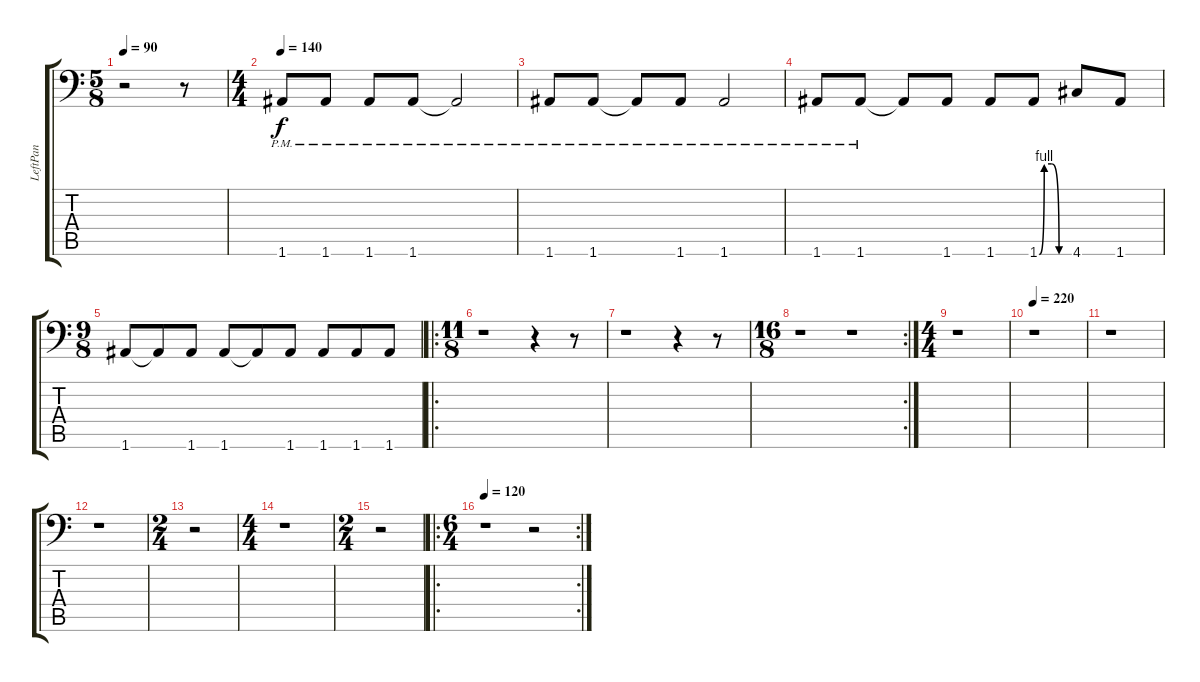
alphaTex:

\track ("LeftPan" "LeftPan") {instrument distortionguitar}
\staff {score tabs}
\tuning (B3 Ab3 D3 A2 E2 A1) {hide}
\ts (5 8)
\tempo 90
\clef f4
\ks c
r.2{dy f} r.8 |
\ts (4 4)
\tempo 140
1.6{pm}.8 1.6{pm}.8 1.6{pm}.8 1.6{pm}.8 1.6{pm t}.2 |
1.6{pm}.8 1.6{pm}.8 1.6{pm t}.8 1.6{pm}.8 1.6{pm}.2 |
1.6{pm}.8 1.6{pm}.8 1.6{t}.8 1.6.8 1.6.8 1.6{be (custom 0 0 10 4 25 4 40 0 60 0)}.8 4.6.8 1.6.8 |
\ts (9 8)
1.6.8 1.6{t}.8 1.6.8 1.6.8 1.6{t}.8 1.6.8 1.6.8 1.6.8 1.6.8 |
\ro
\ts (11 8)
r.1 r.4 r.8 |
r.1 r.4 r.8 |
\rc 2
\ts (16 8)
r.1 r.1 |
\ts (4 4)
r.1 |
\tempo 220
r.1 |
r.1 |
r.1 |
\ts (2 4)
r.2 |
\ts (4 4)
r.1 |
\ts (2 4)
r.2 |
\ro
\rc 2
\ts (6 4)
\tempo 120
r.1 r.2
